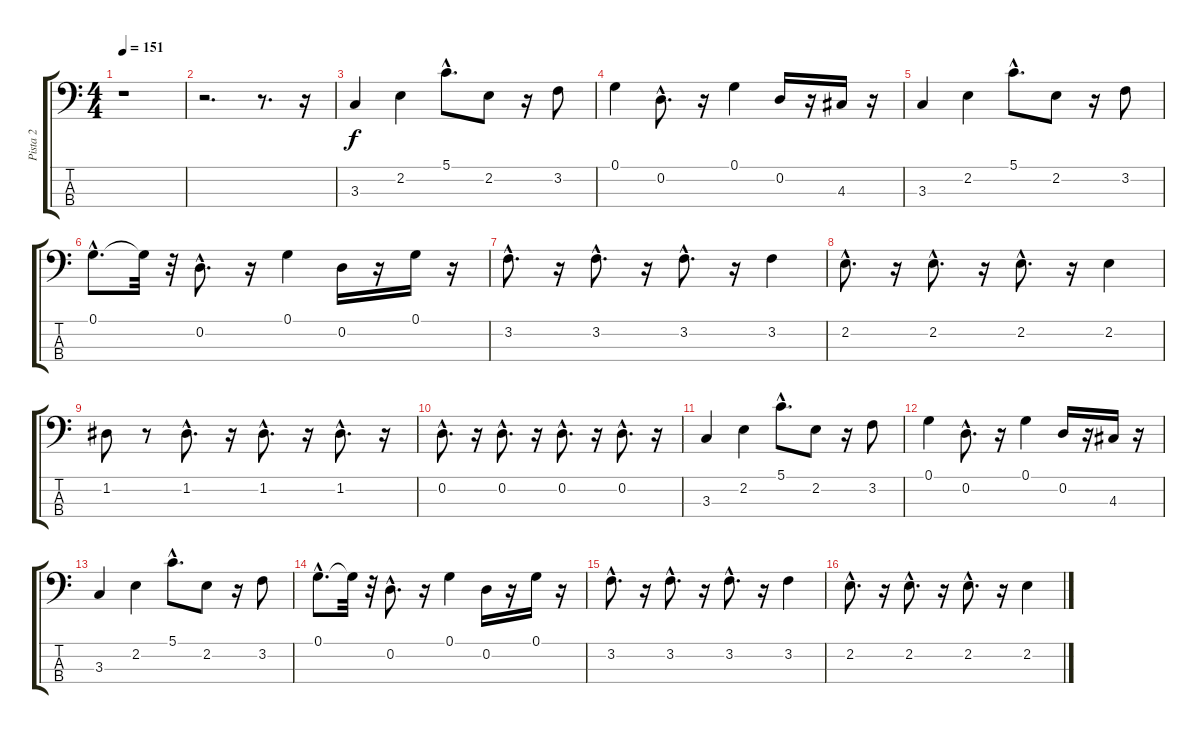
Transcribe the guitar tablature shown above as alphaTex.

\track ("Pista 2" "Pista 2") {instrument slapbass2}
\staff {score tabs}
\tuning (G2 D2 A1 E1) {hide}
\ts (4 4)
\tempo 151
\clef f4
\ks c
r.1{dy f} |
r.2{d} r.8{d} r.16 |
3.3.4 2.2.4 5.1{hac}.8{d} 2.2.8 r.16 3.2.8 |
0.1.4 0.2{hac}.8{d} r.16 0.1.4 0.2.16 r.16 4.3.16 r.16 |
3.3.4 2.2.4 5.1{hac}.8{d} 2.2.8 r.16 3.2.8 |
0.1{hac}.8{d} 0.1{t}.32 r.32 0.2{hac}.8{d} r.16 0.1.4 0.2.16 r.16 0.1.16 r.16 |
3.2{hac}.8{d} r.16 3.2{hac}.8{d} r.16 3.2{hac}.8{d} r.16 3.2.4 |
2.2{hac}.8{d} r.16 2.2{hac}.8{d} r.16 2.2{hac}.8{d} r.16 2.2.4 |
1.2.8 r.8 1.2{hac}.8{d} r.16 1.2{hac}.8{d} r.16 1.2{hac}.8{d} r.16 |
0.2{hac}.8{d} r.16 0.2{hac}.8{d} r.16 0.2{hac}.8{d} r.16 0.2{hac}.8{d} r.16 |
3.3.4 2.2.4 5.1{hac}.8{d} 2.2.8 r.16 3.2.8 |
0.1.4 0.2{hac}.8{d} r.16 0.1.4 0.2.16 r.16 4.3.16 r.16 |
3.3.4 2.2.4 5.1{hac}.8{d} 2.2.8 r.16 3.2.8 |
0.1{hac}.8{d} 0.1{t}.32 r.32 0.2{hac}.8{d} r.16 0.1.4 0.2.16 r.16 0.1.16 r.16 |
3.2{hac}.8{d} r.16 3.2{hac}.8{d} r.16 3.2{hac}.8{d} r.16 3.2.4 |
2.2{hac}.8{d} r.16 2.2{hac}.8{d} r.16 2.2{hac}.8{d} r.16 2.2.4
